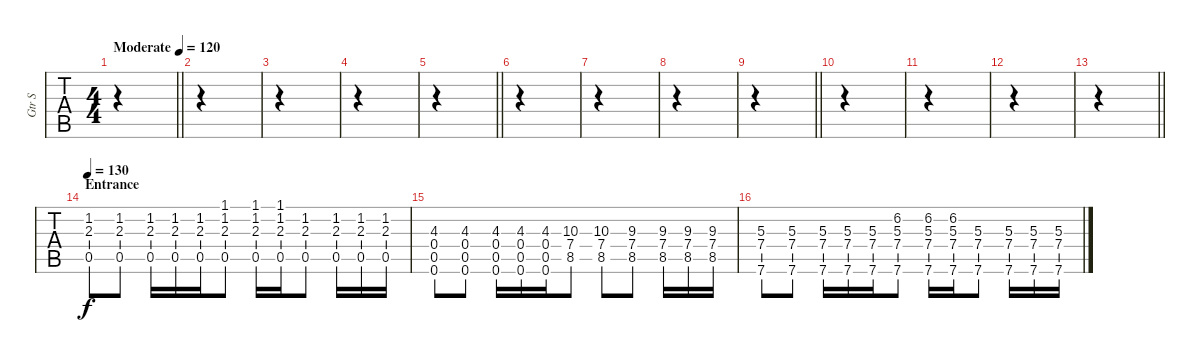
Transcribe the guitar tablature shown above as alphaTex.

\track ("Gtr S" "Gtr S") {instrument overdrivenguitar}
\staff {tabs}
\tuning (E4 B3 G3 D3 A2 D2) {hide}
\ts (4 4)
\tempo (120 "Moderate")
\clef g2
\barLineRight lightlight
\ks c
|
|
|
|
\barLineRight lightlight
|
|
|
|
\barLineRight lightlight
|
|
|
|
\barLineRight lightlight
|
\section ("" "Entrance")
\tempo 130
(1.2{ac} 2.3{ac} 0.5{ac}).8 (1.2 2.3 0.5).8{dy f} (1.2 2.3 0.5).16 (1.2 2.3 0.5).16 (1.2 2.3 0.5).16 (1.1 1.2 2.3 0.5{ac}).8 (1.1 1.2 2.3 0.5).16 (1.1 1.2 2.3 0.5).16 (1.2 2.3 0.5{ac}).8 (1.2 2.3 0.5).16 (1.2 2.3 0.5).16 (1.2 2.3 0.5).16 |
(4.3 0.4 0.5{ac} 0.6{ac}).8 (4.3 0.4 0.5 0.6).8 (4.3 0.4 0.5 0.6).16 (4.3 0.4 0.5 0.6).16 (4.3 0.4 0.5 0.6{ac}).16 (10.3 7.4{ac} 8.5{ac}).8 (10.3 7.4 8.5).8 (9.3{ac} 7.4{ac} 8.5).8 (9.3 7.4 8.5).16 (9.3 7.4 8.5).16 (9.3 7.4 8.5).16 |
(5.3 7.4 7.6).8 (5.3 7.4 7.6).8 (5.3 7.4 7.6).16 (5.3 7.4 7.6).16 (5.3 7.4 7.6).16 (6.2 5.3 7.4 7.6).8 (6.2 5.3 7.4 7.6).16 (6.2 5.3 7.4 7.6).16 (5.3 7.4 7.6).8 (5.3 7.4 7.6).16 (5.3 7.4 7.6).16 (5.3 7.4 7.6).16
